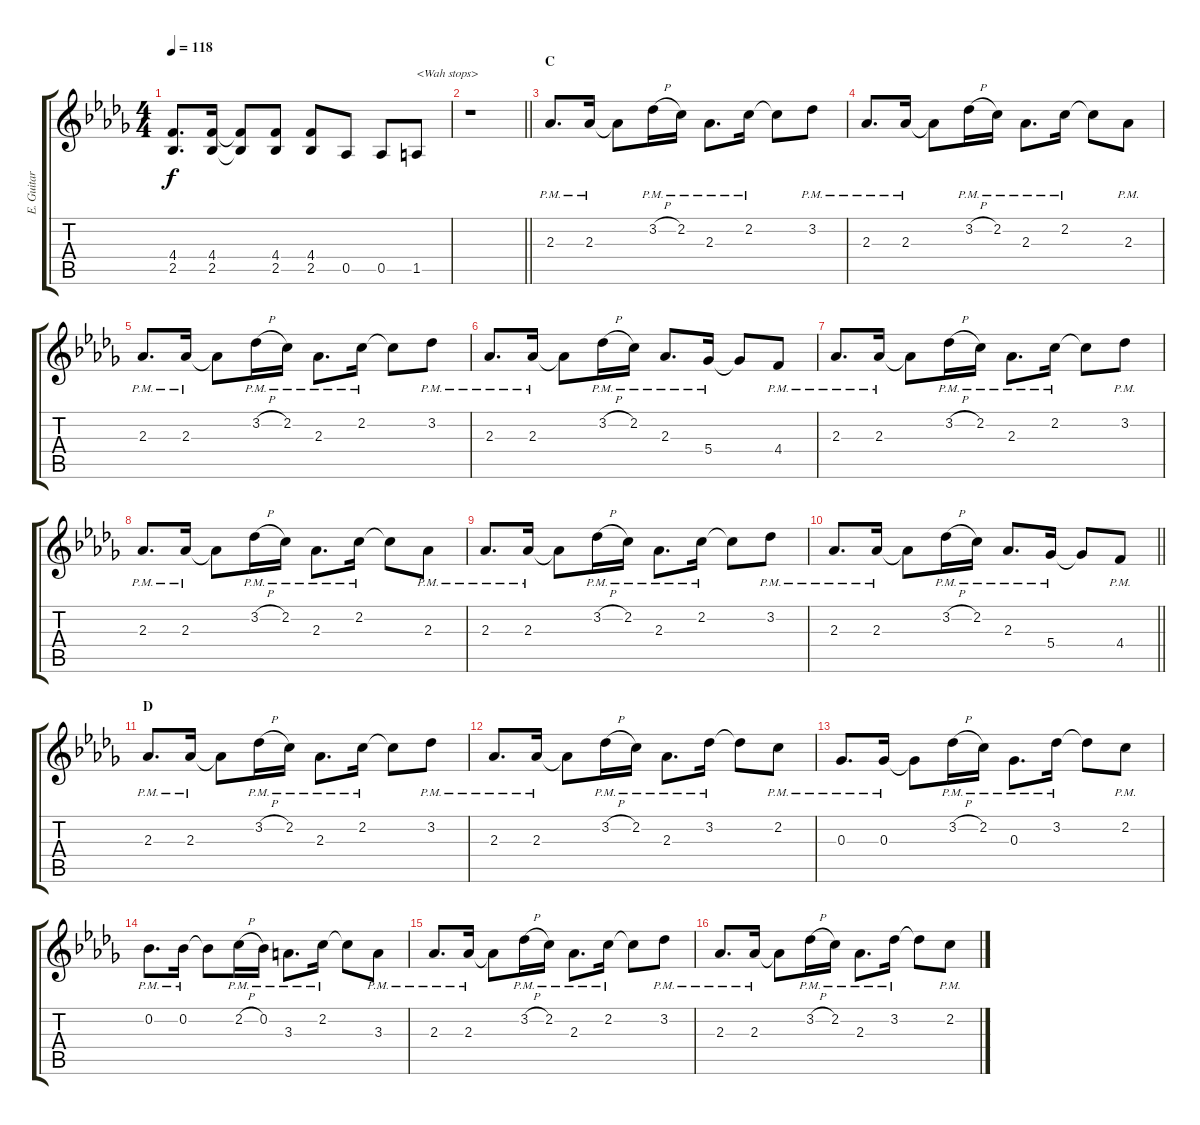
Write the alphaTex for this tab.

\track ("E. Guitar II" "E. Guitar ") {instrument overdrivenguitar}
\staff {score tabs}
\tuning (Eb4 Bb3 Gb3 Db3 Ab2 Db2) {hide}
\ts (4 4)
\tempo 118
\clef g2
\ks db
(4.4 2.5).8{d dy f} (4.4 2.5).16 (4.4{t} 2.5{t}).8 (4.4 2.5).8 (4.4 2.5).8 0.5.8 0.5.8 1.5.8{txt "<Wah stops>"} |
\barLineRight lightlight
r.1 |
\section ("" "C")
2.3{pm}.8{d} 2.3{pm}.16 2.3{t}.8 3.2{h pm}.16 2.2{pm}.16 2.3{pm}.8{d} 2.2{pm}.16 2.2{t}.8 3.2{pm}.8 |
2.3{pm}.8{d} 2.3{pm}.16 2.3{t}.8 3.2{h pm}.16 2.2{pm}.16 2.3{pm}.8{d} 2.2{pm}.16 2.2{t}.8 2.3{pm}.8 |
2.3{pm}.8{d} 2.3{pm}.16 2.3{t}.8 3.2{h pm}.16 2.2{pm}.16 2.3{pm}.8{d} 2.2{pm}.16 2.2{t}.8 3.2{pm}.8 |
2.3{pm}.8{d} 2.3{pm}.16 2.3{t}.8 3.2{h pm}.16 2.2{pm}.16 2.3{pm}.8{d} 5.4{pm}.16 5.4{t}.8 4.4{pm}.8 |
2.3{pm}.8{d} 2.3{pm}.16 2.3{t}.8 3.2{h pm}.16 2.2{pm}.16 2.3{pm}.8{d} 2.2{pm}.16 2.2{t}.8 3.2{pm}.8 |
2.3{pm}.8{d} 2.3{pm}.16 2.3{t}.8 3.2{h pm}.16 2.2{pm}.16 2.3{pm}.8{d} 2.2{pm}.16 2.2{t}.8 2.3{pm}.8 |
2.3{pm}.8{d} 2.3{pm}.16 2.3{t}.8 3.2{h pm}.16 2.2{pm}.16 2.3{pm}.8{d} 2.2{pm}.16 2.2{t}.8 3.2{pm}.8 |
\barLineRight lightlight
2.3{pm}.8{d} 2.3{pm}.16 2.3{t}.8 3.2{h pm}.16 2.2{pm}.16 2.3{pm}.8{d} 5.4{pm}.16 5.4{t}.8 4.4{pm}.8 |
\section ("" "D")
2.3{pm}.8{d} 2.3{pm}.16 2.3{t}.8 3.2{h pm}.16 2.2{pm}.16 2.3{pm}.8{d} 2.2{pm}.16 2.2{t}.8 3.2{pm}.8 |
2.3{pm}.8{d} 2.3{pm}.16 2.3{t}.8 3.2{h pm}.16 2.2{pm}.16 2.3{pm}.8{d} 3.2{pm}.16 3.2{t}.8 2.2{pm}.8 |
0.3{pm}.8{d} 0.3{pm}.16 0.3{t}.8 3.2{h pm}.16 2.2{pm}.16 0.3{pm}.8{d} 3.2{pm}.16 3.2{t}.8 2.2{pm}.8 |
0.2{pm}.8{d} 0.2{pm}.16 0.2{t}.8 2.2{h pm}.16 0.2{pm}.16 3.3{pm}.8{d} 2.2{pm}.16 2.2{t}.8 3.3{pm}.8 |
2.3{pm}.8{d} 2.3{pm}.16 2.3{t}.8 3.2{h pm}.16 2.2{pm}.16 2.3{pm}.8{d} 2.2{pm}.16 2.2{t}.8 3.2{pm}.8 |
2.3{pm}.8{d} 2.3{pm}.16 2.3{t}.8 3.2{h pm}.16 2.2{pm}.16 2.3{pm}.8{d} 3.2{pm}.16 3.2{t}.8 2.2{pm}.8
